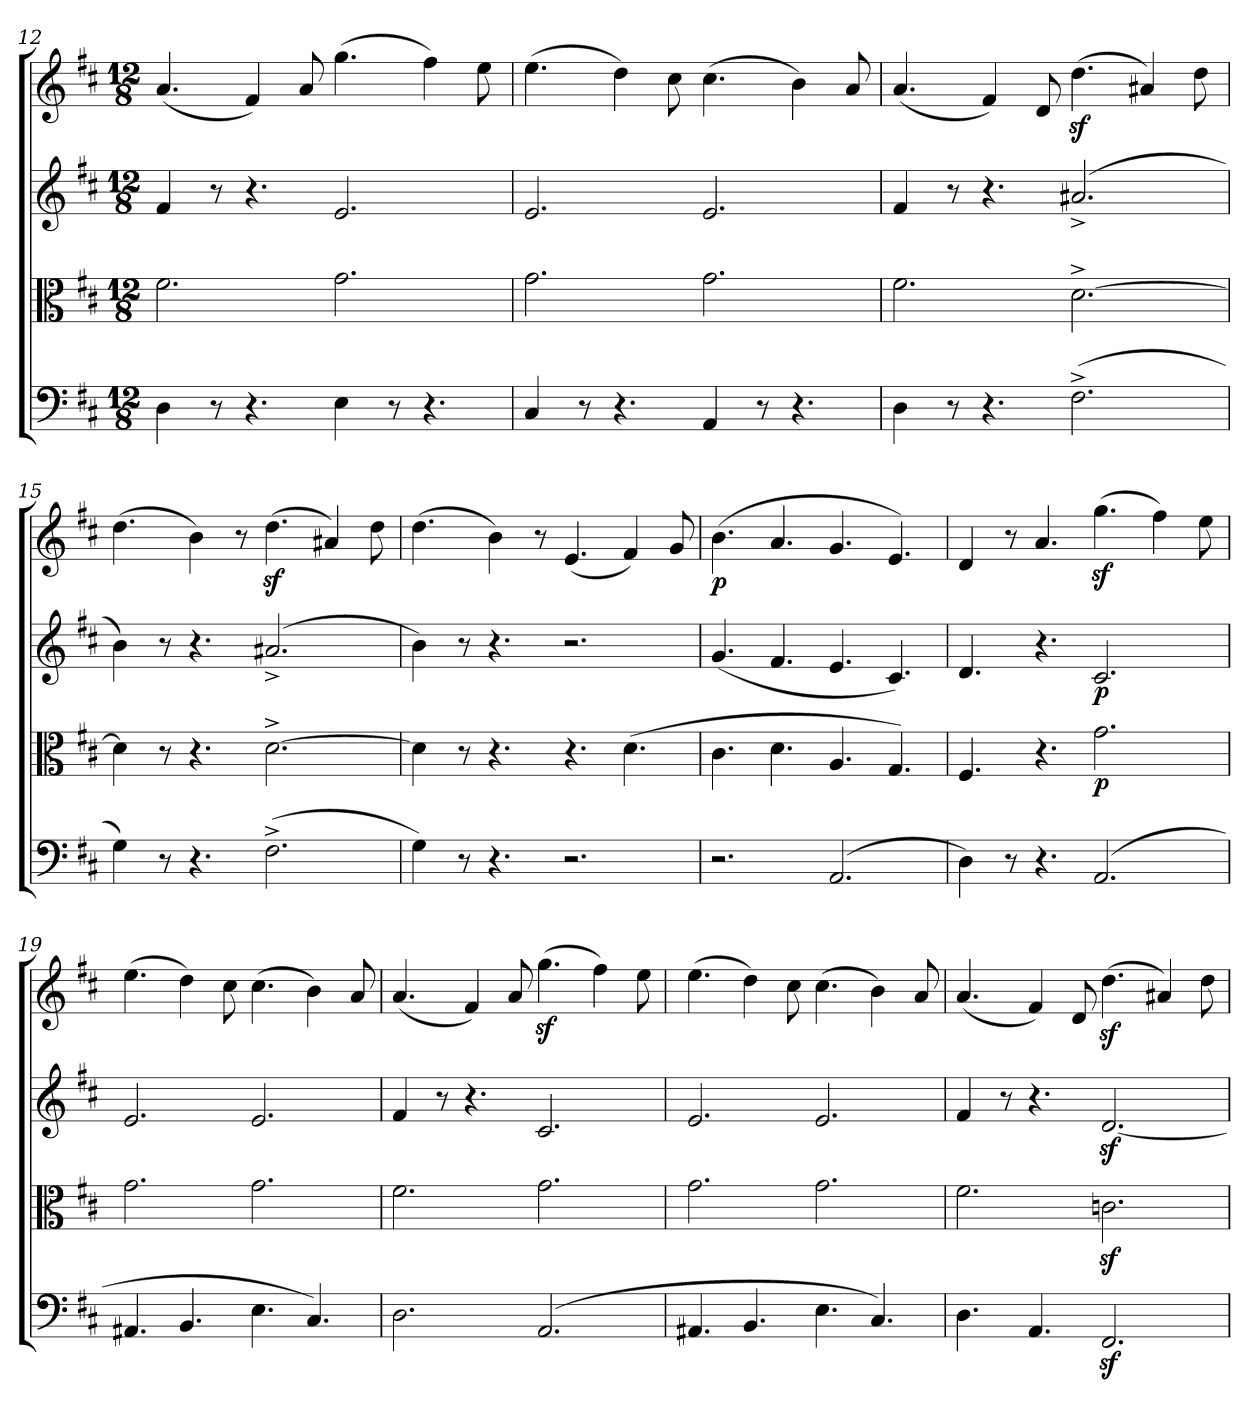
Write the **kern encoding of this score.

**kern	**kern	**dynam	**kern	**dynam	**kern	**dynam
*part4	*part3	*part3	*part2	*part2	*part1	*part1
*staff4	*staff3	*staff3	*staff2	*staff2	*staff1	*staff1
*clefF4	*clefC3	*	*clefG2	*	*clefG2	*
*k[f#c#]	*k[f#c#]	*	*k[f#c#]	*	*k[f#c#]	*
*M12/8	*M12/8	*	*M12/8	*	*M12/8	*
=12	=12	=12	=12	=12	=12	=12
4D\	2.f#\	.	4f#/	.	(<4.a/	.
8r	.	.	8r	.	.	.
4.r	.	.	4.r	.	4f#/)	.
.	.	.	.	.	8a/	.
4E\	2.g\	.	2.e/	.	(>4.gg\	.
8r	.	.	.	.	.	.
4.r	.	.	.	.	4ff#\)	.
.	.	.	.	.	8ee\	.
=13	=13	=13	=13	=13	=13	=13
4C#/	2.g\	.	2.e/	.	(>4.ee\	.
8r	.	.	.	.	.	.
4.r	.	.	.	.	4dd\)	.
.	.	.	.	.	8cc#\	.
4AA/	2.g\	.	2.e/	.	(>4.cc#\	.
8r	.	.	.	.	.	.
4.r	.	.	.	.	4b\)	.
.	.	.	.	.	8a/	.
!!LO:LB:g=z
=14	=14	=14	=14	=14	=14	=14
4D\	2.f#\	.	4f#/	.	(<4.a/	.
8r	.	.	8r	.	.	.
4.r	.	.	4.r	.	4f#/)	.
.	.	.	.	.	8d/	.
(>2.F#^\	[2.d^\	.	(<2.a#X^/	.	(>4.ddz<\	.
.	.	.	.	.	4a#X/)	.
.	.	.	.	.	8dd\	.
=15	=15	=15	=15	=15	=15	=15
4G\)	4d\]	.	4b\)	.	(>4.dd\	.
8r	8r	.	8r	.	.	.
4.r	4.r	.	4.r	.	4b\)	.
.	.	.	.	.	8r	.
(>2.F#^\	[2.d^\	.	(<2.a#X^/	.	(>4.ddz<\	.
.	.	.	.	.	4a#X/)	.
.	.	.	.	.	8dd\	.
=16	=16	=16	=16	=16	=16	=16
4G\)	4d\]	.	4b\)	.	(>4.dd\	.
8r	8r	.	8r	.	.	.
4.r	4.r	.	4.r	.	4b\)	.
.	.	.	.	.	8r	.
2.r	4.r	.	2.r	.	(<4.e/	.
.	(>4.d\	.	.	.	4f#/)	.
.	.	.	.	.	8g/	.
=17	=17	=17	=17	=17	=17	=17
!	!	!	!	!	!	!LO:DY:b
2.r	4.c#\	.	(<4.g/	.	(>4.b\	p
.	4.d\	.	4.f#/	.	4.a/	.
(<2.AA/	4.A/	.	4.e/	.	4.g/	.
.	4.G/)	.	4.c#/)	.	4.e/)	.
=18	=18	=18	=18	=18	=18	=18
4D\)	4.F#/	.	4.d/	.	4d/	.
8r	.	.	.	.	8r	.
4.r	4.r	.	4.r	.	4.a/	.
!	!	!LO:DY:b	!	!LO:DY:b	!	!
(>2.AA/	2.g\	p	2.c#/	p	(>4.ggz<\	.
.	.	.	.	.	4ff#\)	.
.	.	.	.	.	8ee\	.
!!LO:LB:g=z
=19	=19	=19	=19	=19	=19	=19
4.AA#X/	2.g\	.	2.e/	.	(>4.ee\	.
4.BB/	.	.	.	.	4dd\)	.
.	.	.	.	.	8cc#\	.
4.E\	2.g\	.	2.e/	.	(>4.cc#\	.
4.C#/)	.	.	.	.	4b\)	.
.	.	.	.	.	8a/	.
=20	=20	=20	=20	=20	=20	=20
2.D\	2.f#\	.	4f#/	.	(<4.a/	.
.	.	.	8r	.	.	.
.	.	.	4.r	.	4f#/)	.
.	.	.	.	.	8a/	.
(>2.AA/	2.g\	.	2.c#/	.	(>4.ggz<\	.
.	.	.	.	.	4ff#\)	.
.	.	.	.	.	8ee\	.
=21	=21	=21	=21	=21	=21	=21
4.AA#X/	2.g\	.	2.e/	.	(>4.ee\	.
4.BB/	.	.	.	.	4dd\)	.
.	.	.	.	.	8cc#\	.
4.E\	2.g\	.	2.e/	.	(>4.cc#\	.
4.C#/)	.	.	.	.	4b\)	.
.	.	.	.	.	8a/	.
=22	=22	=22	=22	=22	=22	=22
4.D\	2.f#\	.	4f#/	.	(<4.a/	.
.	.	.	8r	.	.	.
4.AA/	.	.	4.r	.	4f#/)	.
.	.	.	.	.	8d/	.
2.FF#z</	2.cnz<\	.	[2.dz</	.	(>4.ddz<\	.
.	.	.	.	.	4a#X/)	.
.	.	.	.	.	8dd\	.
=	=	=	=	=	=	=
*-	*-	*-	*-	*-	*-	*-
